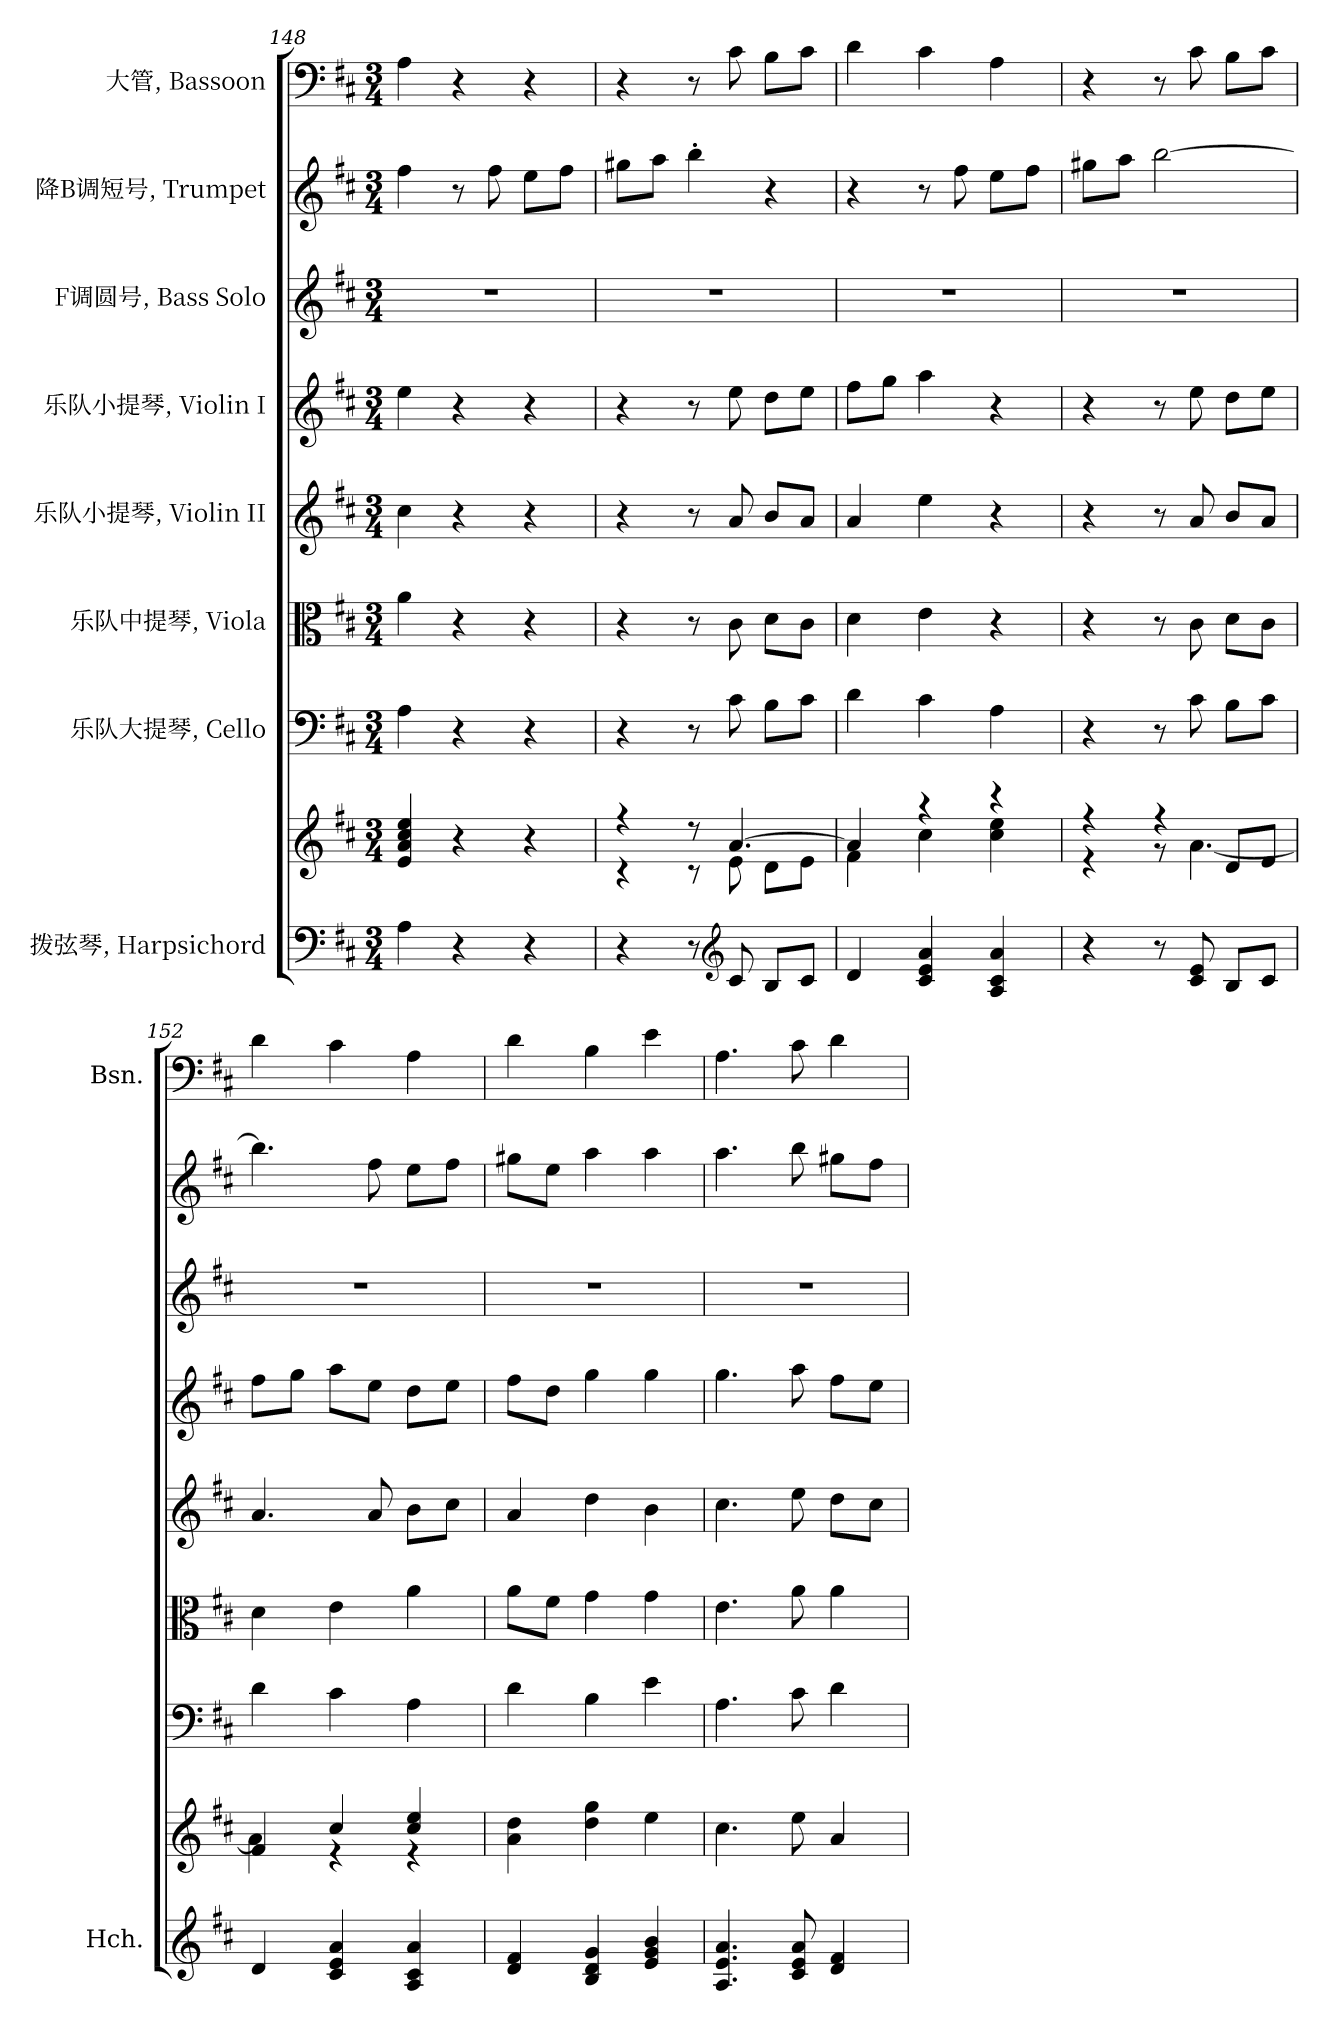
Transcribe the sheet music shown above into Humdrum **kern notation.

**kern	**kern	**kern	**kern	**kern	**kern	**kern	**kern	**kern
*part8	*part8	*part7	*part6	*part5	*part4	*part3	*part2	*part1
*staff9	*staff8	*staff7	*staff6	*staff5	*staff4	*staff3	*staff2	*staff1
*I"拨弦琴, Harpsichord	*	*I"乐队大提琴, Cello	*I"乐队中提琴, Viola	*I"乐队小提琴, Violin II	*I"乐队小提琴, Violin I	*I"F调圆号, Bass Solo	*I"降B调短号, Trumpet	*I"大管, Bassoon
*I'Hch.	*	*	*	*	*	*	*	*I'Bsn.
*clefF4	*clefG2	*clefF4	*clefC3	*clefG2	*clefG2	*clefG2	*clefG2	*clefF4
*	*	*	*	*	*	*ITrd4c7	*ITrd1c2	*
*k[f#c#]	*k[f#c#]	*k[f#c#]	*k[f#c#]	*k[f#c#]	*k[f#c#]	*k[f#]	*k[]	*k[f#c#]
*M3/4	*M3/4	*M3/4	*M3/4	*M3/4	*M3/4	*M3/4	*M3/4	*M3/4
=148	=148	=148	=148	=148	=148	=148	=148	=148
4A\	4e/ 4a/ 4cc#/ 4ee/	4A\	4a\	4cc#\	4ee\	2.r	4ee\	4A\
4r	4r	4r	4r	4r	4r	.	8r	4r
.	.	.	.	.	.	.	8ee\	.
4r	4r	4r	4r	4r	4r	.	8dd\L	4r
.	.	.	.	.	.	.	8ee\J	.
=149	=149	=149	=149	=149	=149	=149	=149	=149
*	*^	*	*	*	*	*	*	*
4r	4r	4r	4r	4r	4r	4r	2.r	8ff#X\L	4r
.	.	.	.	.	.	.	.	8gg\J	.
8r	8r	8r	8r	8r	8r	8r	.	4aa'\	8r
*clefG2	*	*	*	*	*	*	*	*	*
8c#/	[4.a/	8e\	8c#\	8c#\	8a/	8ee\	.	.	8c#\
8B/L	.	8d\L	8B\L	8d\L	8b/L	8dd\L	.	4r	8B\L
8c#/J	.	8e\J	8c#\J	8c#\J	8a/J	8ee\J	.	.	8c#\J
=150	=150	=150	=150	=150	=150	=150	=150	=150	=150
4d/	4a/]	4f#\	4d\	4d\	4a/	8ff#\L	2.r	4r	4d\
.	.	.	.	.	.	8gg\J	.	.	.
4c#/ 4e/ 4a/	4r	4cc#\	4c#\	4e\	4ee\	4aa\	.	8r	4c#\
.	.	.	.	.	.	.	.	8ee\	.
4A/ 4c#/ 4a/	4r	4cc#\ 4ee\	4A\	4r	4r	4r	.	8dd\L	4A\
.	.	.	.	.	.	.	.	8ee\J	.
!!LO:PB:g=z
=151	=151	=151	=151	=151	=151	=151	=151	=151	=151
4r	4r	4r	4r	4r	4r	4r	2.r	8ff#X\L	4r
.	.	.	.	.	.	.	.	8gg\J	.
8r	4r	8r	8r	8r	8r	8r	.	[2aa\	8r
8c#/ 8e/	.	[4.a\	8c#\	8c#\	8a/	8ee\	.	.	8c#\
8B/L	8d/L	.	8B\L	8d\L	8b/L	8dd\L	.	.	8B\L
8c#/J	8e/J	.	8c#\J	8c#\J	8a/J	8ee\J	.	.	8c#\J
=152	=152	=152	=152	=152	=152	=152	=152	=152	=152
4d/	4f#/	4a\]	4d\	4d\	4.a/	8ff#\L	2.r	4.aa\]	4d\
.	.	.	.	.	.	8gg\J	.	.	.
4c#/ 4e/ 4a/	4cc#/	4r	4c#\	4e\	.	8aa\L	.	.	4c#\
.	.	.	.	.	8a/	8ee\J	.	8ee\	.
4A/ 4c#/ 4a/	4cc#/ 4ee/	4r	4A\	4a\	8b\L	8dd\L	.	8dd\L	4A\
.	.	.	.	.	8cc#\J	8ee\J	.	8ee\J	.
*	*v	*v	*	*	*	*	*	*	*
=153	=153	=153	=153	=153	=153	=153	=153	=153
4d/ 4f#/	4a\ 4dd\	4d\	8a\L	4a/	8ff#\L	2.r	8ff#X\L	4d\
.	.	.	8f#\J	.	8dd\J	.	8dd\J	.
4B/ 4d/ 4g/	4dd\ 4gg\	4B\	4g\	4dd\	4gg\	.	4gg\	4B\
4e/ 4g/ 4b/	4ee\	4e\	4g\	4b\	4gg\	.	4gg\	4e\
=154	=154	=154	=154	=154	=154	=154	=154	=154
4.A/ 4.e/ 4.a/	4.cc#\	4.A\	4.e\	4.cc#\	4.gg\	2.r	4.gg\	4.A\
8c#/ 8e/ 8a/	8ee\	8c#\	8a\	8ee\	8aa\	.	8aa\	8c#\
4d/ 4f#/	4a/	4d\	4a\	8dd\L	8ff#\L	.	8ff#X\L	4d\
.	.	.	.	8cc#\J	8ee\J	.	8ee\J	.
=	=	=	=	=	=	=	=	=
*-	*-	*-	*-	*-	*-	*-	*-	*-
